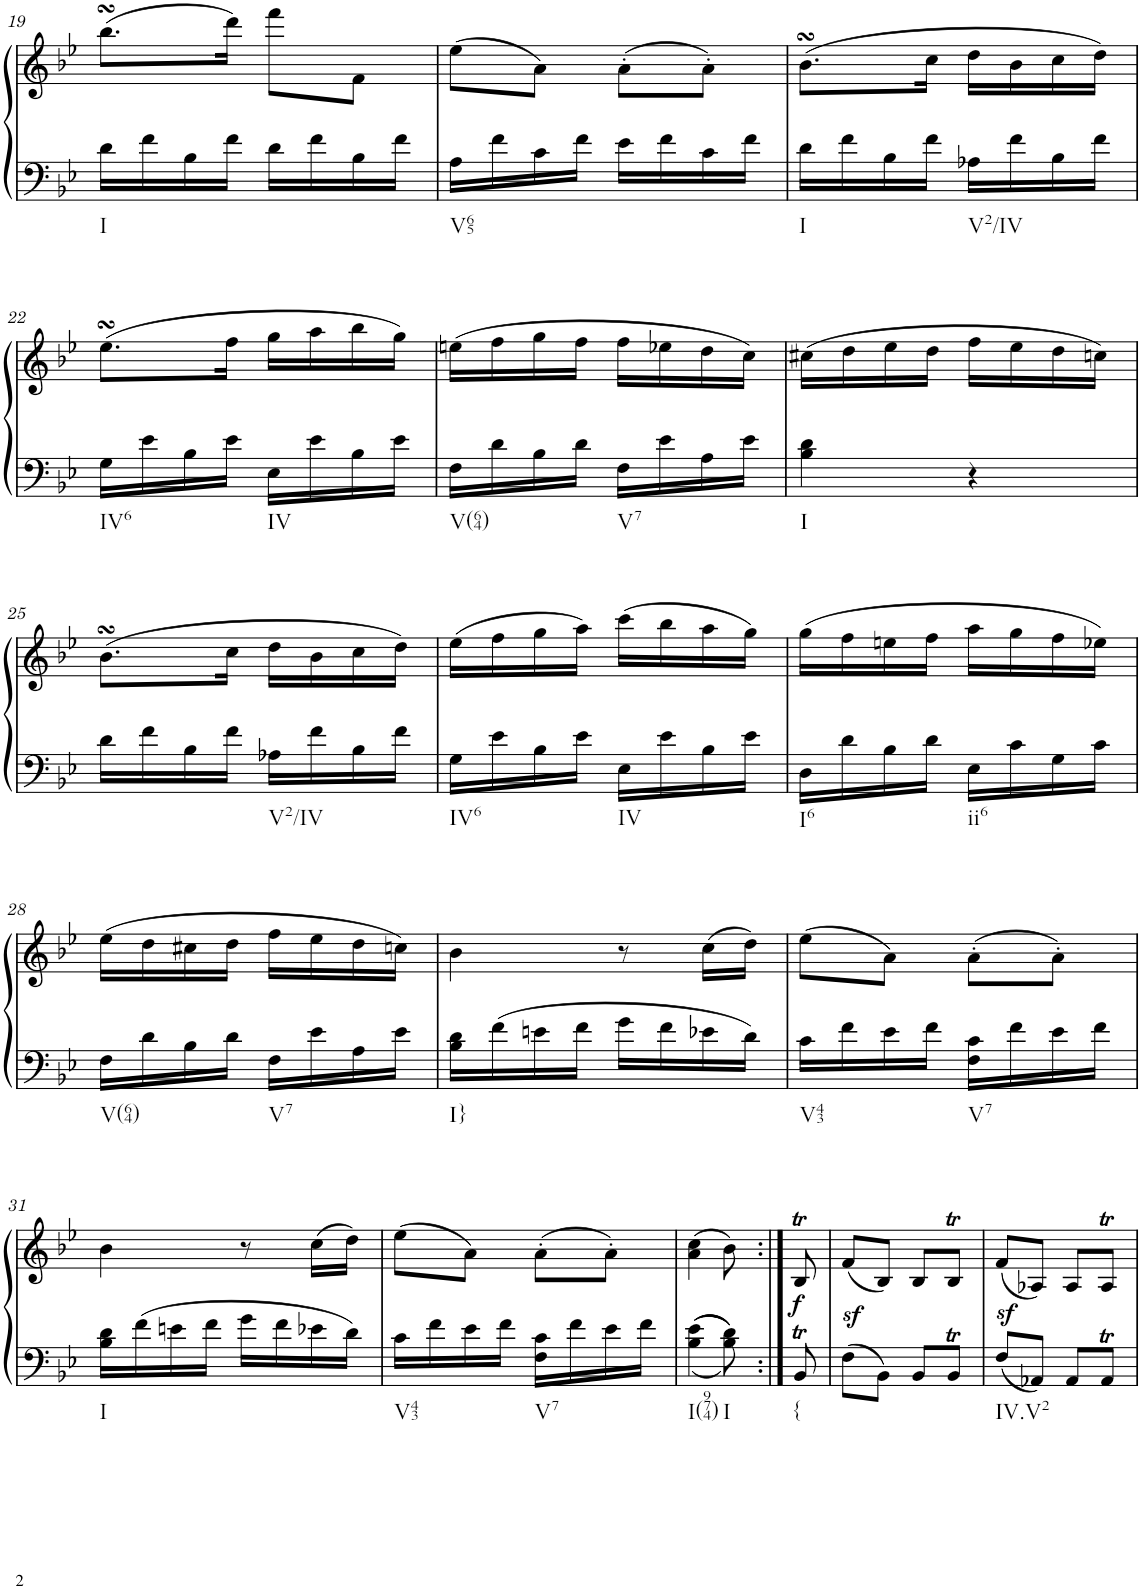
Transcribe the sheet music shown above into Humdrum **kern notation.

**kern	**kern	**dynam
*part1	*part1	*part1
*staff2	*staff1	*staff1/2
*I"Klavier linke Hand	*	*
!!LO:PB:g=z
*clefF4	*clefG2	*
*k[b-e-]	*k[b-e-]	*
*M2/4	*M2/4	*
=19	=19	=19
!LO:TX:b:t=I	!	!
16d\LL	(8.bb-sSSs\L	.
16f\	.	.
16B-\	.	.
16f\JJ	16ddd\Jk)	.
16d\LL	8fff\L	.
16f\	.	.
16B-\	8f\J	.
16f\JJ	.	.
=20	=20	=20
!LO:TX:b:t=V65	!	!
16A\LL	(8ee-\L	.
16f\	.	.
16c\	8a\J)	.
16f\JJ	.	.
16e-\LL	(8a'\L	.
16f\	.	.
16c\	8a'\J)	.
16f\JJ	.	.
=21	=21	=21
!LO:TX:b:t=I	!	!
16d\LL	(8.b-sSSs\L	.
16f\	.	.
16B-\	.	.
16f\JJ	16cc\Jk	.
!LO:TX:b:t=V2/IV	!	!
16A-X\LL	16dd\LL	.
16f\	16b-\	.
16B-\	16cc\	.
16f\JJ	16dd\JJ)	.
!!LO:LB:g=z
=22	=22	=22
!LO:TX:b:t=IV6	!	!
16G\LL	(8.ee-sSSs\L	.
16e-\	.	.
16B-\	.	.
16e-\JJ	16ff\Jk	.
!LO:TX:b:t=IV	!	!
16E-\LL	16gg\LL	.
16e-\	16aa\	.
16B-\	16bb-\	.
16e-\JJ	16gg\JJ)	.
=23	=23	=23
!LO:TX:b:t=V(64)	!	!
16F\LL	(16een\LL	.
16d\	16ff\	.
16B-\	16gg\	.
16d\JJ	16ff\JJ	.
!LO:TX:b:t=V7	!	!
16F\LL	16ff\LL	.
16e-\	16ee-X\	.
16A\	16dd\	.
16e-\JJ	16cc\JJ)	.
=24	=24	=24
!LO:TX:b:t=I	!	!
4B-\ 4d\	(16cc#X\LL	.
.	16dd\	.
.	16ee-\	.
.	16dd\JJ	.
4r	16ff\LL	.
.	16ee-\	.
.	16dd\	.
.	16ccn\JJ)	.
!!LO:LB:g=z
=25	=25	=25
16d\LL	(8.b-sSSs\L	.
16f\	.	.
16B-\	.	.
16f\JJ	16cc\Jk	.
!LO:TX:b:t=V2/IV	!	!
16A-X\LL	16dd\LL	.
16f\	16b-\	.
16B-\	16cc\	.
16f\JJ	16dd\JJ)	.
=26	=26	=26
!LO:TX:b:t=IV6	!	!
16G\LL	(16ee-\LL	.
16e-\	16ff\	.
16B-\	16gg\	.
16e-\JJ	16aa\JJ)	.
!LO:TX:b:t=IV	!	!
16E-\LL	(16ccc\LL	.
16e-\	16bb-\	.
16B-\	16aa\	.
16e-\JJ	16gg\JJ)	.
=27	=27	=27
!LO:TX:b:t=I6	!	!
16D\LL	(16gg\LL	.
16d\	16ff\	.
16B-\	16een\	.
16d\JJ	16ff\JJ	.
!LO:TX:b:t=ii6	!	!
16E-\LL	16aa\LL	.
16c\	16gg\	.
16G\	16ff\	.
16c\JJ	16ee-X\JJ)	.
!!LO:LB:g=z
=28	=28	=28
!LO:TX:b:t=V(64)	!	!
16F\LL	(16ee-\LL	.
16d\	16dd\	.
16B-\	16cc#X\	.
16d\JJ	16dd\JJ	.
!LO:TX:b:t=V7	!	!
16F\LL	16ff\LL	.
16e-\	16ee-\	.
16A\	16dd\	.
16e-\JJ	16ccn\JJ)	.
=29	=29	=29
!LO:TX:b:t=I}	!	!
16B-\ 16d\LL	4b-\	.
16f\	.	.
16en\	.	.
16f\JJ	.	.
16g\LL	8r	.
16f\	.	.
16e-X\	(16cc\LL	.
16d\JJ	16dd\JJ)	.
=30	=30	=30
!LO:TX:b:t=V43	!	!
16c\LL	(8ee-\L	.
16f\	.	.
16e-\	8a\J)	.
16f\JJ	.	.
!LO:TX:b:t=V7	!	!
16F\ 16c\LL	(8a'\L	.
16f\	.	.
16e-\	8a'\J)	.
16f\JJ	.	.
!!LO:LB:g=z
=31	=31	=31
!LO:TX:b:t=I	!	!
16B-\ 16d\LL	4b-\	.
16f\	.	.
16en\	.	.
16f\JJ	.	.
16g\LL	8r	.
16f\	.	.
16e-X\	(16cc\LL	.
16d\JJ	16dd\JJ)	.
=32	=32	=32
!LO:TX:b:t=V43	!	!
16c\LL	(8ee-\L	.
16f\	.	.
16e-\	8a\J)	.
16f\JJ	.	.
!LO:TX:b:t=V7	!	!
16F\ 16c\LL	(8a'\L	.
16f\	.	.
16e-\	8a'\J)	.
16f\JJ	.	.
=33	=33	=33
!LO:TX:b:t=I(974)	!	!
4B-\ 4e-\	(4a\ 4cc\	.
!LO:TX:b:t=I	!	!
8B-\ 8d\	8b-\)	.
=33X1:|!	=33X1:|!	=33X1:|!
!LO:TX:b:t={	!	!
!	!	!LO:DY:b
8BB-T/	8B-T/	f
=34	=34	=34
8Fz>\L	(8f/L	.
8BB-\J	8B-/J)	.
8BB-/L	8B-/L	.
8BB-T/J	8B-T/J	.
=35	=35	=35
!LO:TX:b:t=IV.V2	!	!
8Fz>/L	(8f/L	.
8AA-X/J	8A-X/J)	.
8AA-/L	8A-/L	.
8AA-T/J	8A-T/J	.
=	=	=
*-	*-	*-
